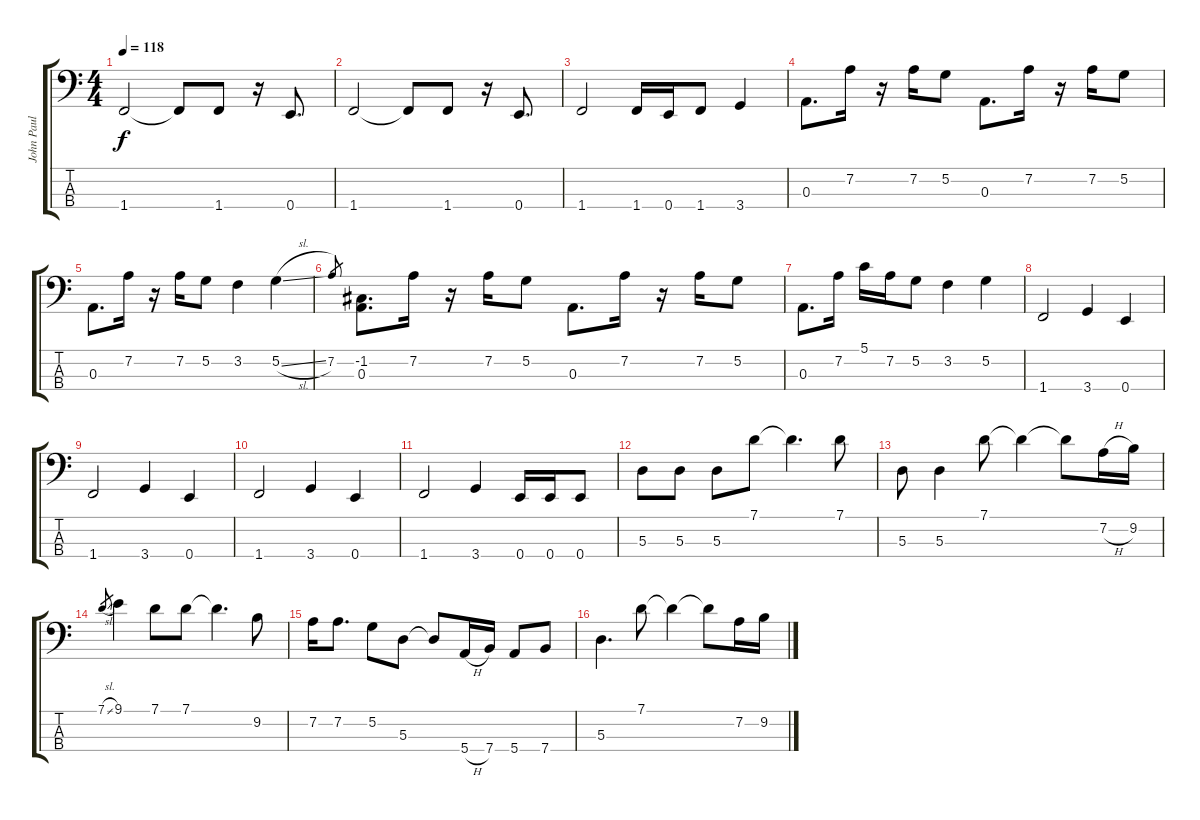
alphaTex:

\track ("John Paul Jones (Baixo)" "John Paul ") {instrument electricbassfinger}
\staff {score tabs}
\tuning (G2 D2 A1 E1) {hide}
\ts (4 4)
\tempo 118
\clef f4
\ks c
1.4.2{dy f} 1.4{t}.8 1.4.8 r.16 0.4.8{d} |
1.4.2 1.4{t}.8 1.4.8 r.16 0.4.8{d} |
1.4.2 1.4.16 0.4.16 1.4.8 3.4.4 |
0.3.8{d} 7.2.16 r.16 7.2.16 5.2.8 0.3.8{d} 7.2.16 r.16 7.2.16 5.2.8 |
0.3.8{d} 7.2.16 r.16 7.2.16 5.2.8 3.2.4 5.2{sl}.4 |
7.2.8{gr} (-1.2 0.3).8{d} 7.2.16 r.16 7.2.16 5.2.8 0.3.8{d} 7.2.16 r.16 7.2.16 5.2.8 |
0.3.8{d} 7.2.16 5.1.16 7.2.16 5.2.8 3.2.4 5.2.4 |
1.4.2 3.4.4 0.4.4 |
1.4.2 3.4.4 0.4.4 |
1.4.2 3.4.4 0.4.4 |
1.4.2 3.4.4 0.4.16 0.4.16 0.4.8 |
5.3.8 5.3.8 5.3.8 7.1.8 7.1{t}.4{d} 7.1.8 |
5.3.8 5.3.4 7.1.8 7.1{t}.4 7.1{t}.8 7.2{h}.16 9.2.16 |
7.1{sl}.8{gr} 9.1.4 7.1.8 7.1.8 7.1{t}.4{d} 9.2.8 |
7.2.16 7.2.8{d} 5.2.8 5.3.8 5.3{t}.8 5.4{h}.16 7.4.16 5.4.8 7.4.8 |
5.3.4{d} 7.1.8 7.1{t}.4 7.1{t}.8 7.2.16 9.2.16
